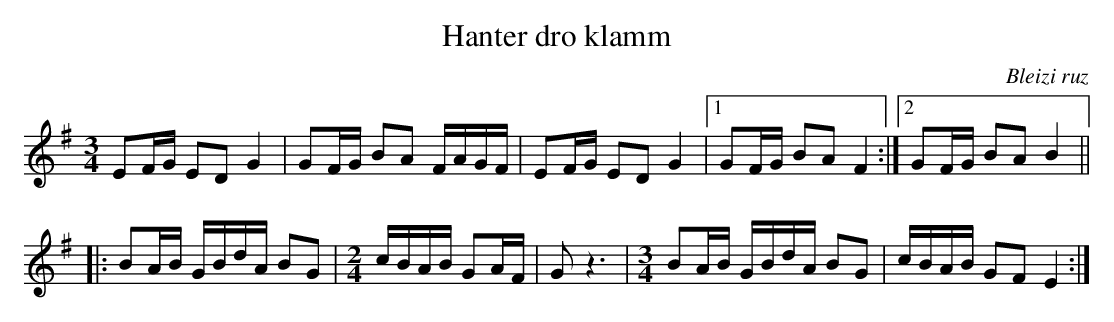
X:1
T:Hanter dro klamm
C:Bleizi ruz
M:3/4
L:1/8
K:G
EF/G/ ED G2|GF/G/ BA F/A/G/F/|\
EF/G/ ED G2|1 GF/G/ BA F2:|2 GF/G/ BA B2||
|:BA/B/ G/B/d/A/ BG|\
M:2/4
L:1/8
c/B/A/B/ GA/F/|Gz3|\
M:3/4
L:1/8
BA/B/ G/B/d/A/ BG|c/B/A/B/ GF E2:|
